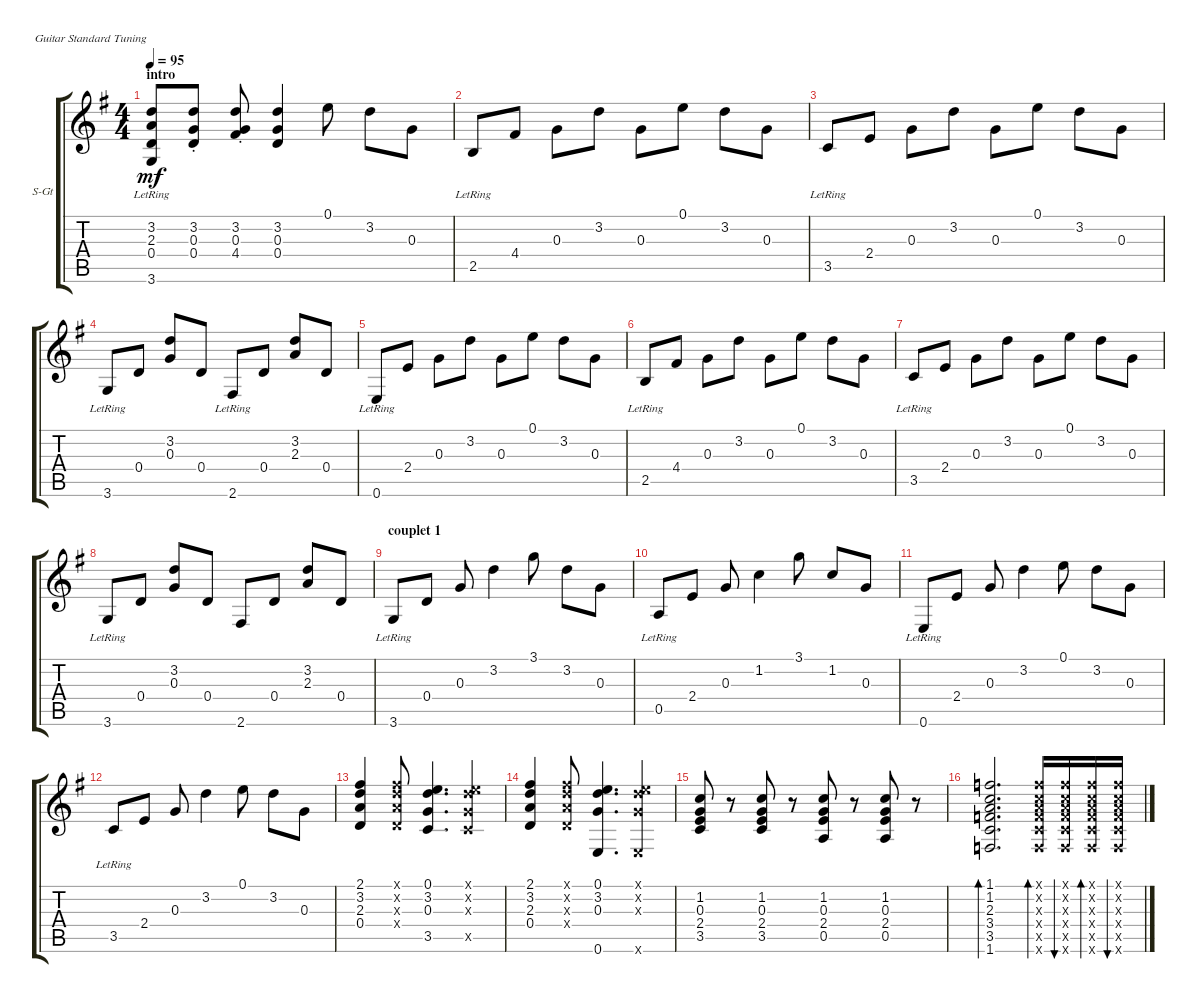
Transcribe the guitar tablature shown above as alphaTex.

\defaultSystemsLayout 4
\bracketExtendMode groupsimilarinstruments
\firstSystemTrackNameOrientation horizontal
\otherSystemsTrackNameOrientation horizontal
\track ("Steel Guitar" "S-Gt") {instrument acousticguitarsteel}
\staff {score tabs}
\tuning (E4 B3 G3 D3 A2 E2)
\ts (4 4)
\section ("" "intro")
\tempo 95
\clef g2
\ks g
(3.6{lr} 3.2{lr} 2.3{lr} 0.4{lr}).8{dy mf instrument acousticguitarsteel} (3.2{st} 0.3{st} 0.4{st}).8 (3.2{st} 0.3{st} 4.4{st}).8 (3.2 0.3 0.4).4 0.1.8 3.2.8 0.3.8 |
2.5{lr}.8 4.4.8 0.3.8 3.2.8 0.3.8 0.1.8 3.2.8 0.3.8 |
3.5{lr}.8 2.4.8 0.3.8 3.2.8 0.3.8 0.1.8 3.2.8 0.3.8 |
3.6{lr}.8 0.4.8 (3.2 0.3).8 0.4.8 2.6{lr}.8 0.4.8 (3.2 2.3).8 0.4.8 |
0.6{lr}.8 2.4.8 0.3.8 3.2.8 0.3.8 0.1.8 3.2.8 0.3.8 |
2.5{lr}.8 4.4.8 0.3.8 3.2.8 0.3.8 0.1.8 3.2.8 0.3.8 |
3.5{lr}.8 2.4.8 0.3.8 3.2.8 0.3.8 0.1.8 3.2.8 0.3.8 |
3.6{lr}.8 0.4.8 (3.2 0.3).8 0.4.8 2.6.8 0.4.8 (3.2 2.3).8 0.4.8 |
\section ("" "couplet 1")
3.6{lr}.8 0.4.8 0.3.8 3.2.4 3.1.8 3.2.8 0.3.8 |
0.5{lr}.8 2.4.8 0.3.8 1.2.4 3.1.8 1.2.8 0.3.8 |
0.6{lr}.8 2.4.8 0.3.8 3.2.4 0.1.8 3.2.8 0.3.8 |
3.5{lr}.8 2.4.8 0.3.8 3.2.4 0.1.8 3.2.8 0.3.8 |
(0.4 2.3 3.2 2.1).4 (0.4{x} 2.3{x} 3.2{x} 2.1{x}).8 (3.5 0.3 3.2 0.1).4{d} (3.5{x} 0.3{x} 3.2{x} 0.1{x}).4 |
(0.4 2.3 3.2 2.1).4 (0.4{x} 2.3{x} 3.2{x} 2.1{x}).8 (0.3 3.2 0.1 0.6).4{d} (0.3{x} 3.2{x} 0.1{x} 0.6{x}).4 |
(3.5 2.4 0.3 1.2).8 r.8 (3.5 2.4 0.3 1.2).8 r.8 (0.5 2.4 0.3 1.2).8 r.8 (0.5 2.4 0.3 1.2).8 r.8 |
(1.6 3.5 3.4 2.3 1.2 1.1).2{d bd 30} (1.6{x} 3.5{x} 3.4{x} 2.3{x} 1.2{x} 1.1{x}).16{bd 30} (1.6{x} 3.5{x} 3.4{x} 2.3{x} 1.2{x} 1.1{x}).16{bu 30} (1.6{x} 3.5{x} 3.4{x} 2.3{x} 1.2{x} 1.1{x}).16{bd 30} (1.6{x} 3.5{x} 3.4{x} 2.3{x} 1.2{x} 1.1{x}).16{bu 30}
